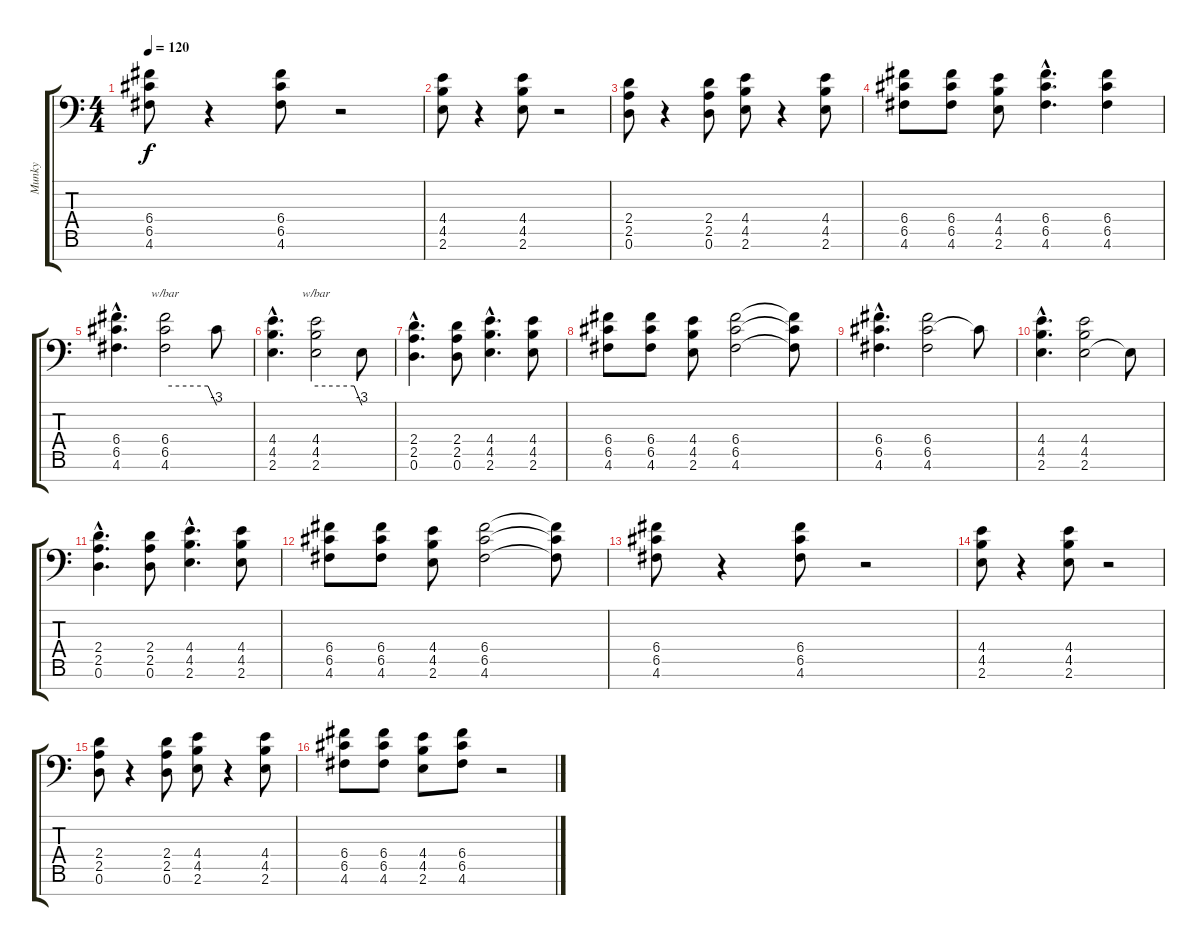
\track ("Munky" "Munky") {instrument overdrivenguitar}
\staff {score tabs}
\tuning (D4 A3 F3 C3 G2 D2 A1) {hide}
\ts (4 4)
\tempo 120
\clef f4
\ks c
(6.4 6.5 4.6).8{dy f} r.4 (6.4 6.5 4.6).8 r.2 |
(4.4 4.5 2.6).8 r.4 (4.4 4.5 2.6).8 r.2 |
(2.4 2.5 0.6).8 r.4 (2.4 2.5 0.6).8 (4.4 4.5 2.6).8 r.4 (4.4 4.5 2.6).8 |
(6.4 6.5 4.6).8 (6.4 6.5 4.6).8 (4.4 4.5 2.6).8 (6.4{hac} 6.5{hac} 4.6{hac}).4{d} (6.4 6.5 4.6).4 |
(6.4{hac} 6.5{hac} 4.6{hac}).4{d} (6.4 6.5 4.6).2{tbe (custom default 0 0 50 0 60 -12)} 6.5{t}.8 |
(4.4{hac} 4.5{hac} 2.6{hac}).4{d} (4.4 4.5 2.6).2{tbe (custom default 0 0 50 0 60 -12)} 2.6{t}.8 |
(2.4{hac} 2.5{hac} 0.6{hac}).4{d} (2.4 2.5 0.6).8 (4.4{hac} 4.5{hac} 2.6{hac}).4{d} (4.4 4.5 2.6).8 |
(6.4 6.5 4.6).8 (6.4 6.5 4.6).8 (4.4 4.5 2.6).8 (6.4 6.5 4.6).2 (6.4{t} 6.5{t} 4.6{t}).8 |
(6.4{hac} 6.5{hac} 4.6{hac}).4{d} (6.4 6.5 4.6).2 6.5{t}.8 |
(4.4{hac} 4.5{hac} 2.6{hac}).4{d} (4.4 4.5 2.6).2 2.6{t}.8 |
(2.4{hac} 2.5{hac} 0.6{hac}).4{d} (2.4 2.5 0.6).8 (4.4{hac} 4.5{hac} 2.6{hac}).4{d} (4.4 4.5 2.6).8 |
(6.4 6.5 4.6).8 (6.4 6.5 4.6).8 (4.4 4.5 2.6).8 (6.4 6.5 4.6).2 (6.4{t} 6.5{t} 4.6{t}).8 |
(6.4 6.5 4.6).8 r.4 (6.4 6.5 4.6).8 r.2 |
(4.4 4.5 2.6).8 r.4 (4.4 4.5 2.6).8 r.2 |
(2.4 2.5 0.6).8 r.4 (2.4 2.5 0.6).8 (4.4 4.5 2.6).8 r.4 (4.4 4.5 2.6).8 |
(6.4 6.5 4.6).8 (6.4 6.5 4.6).8 (4.4 4.5 2.6).8 (6.4 6.5 4.6).8 r.2
